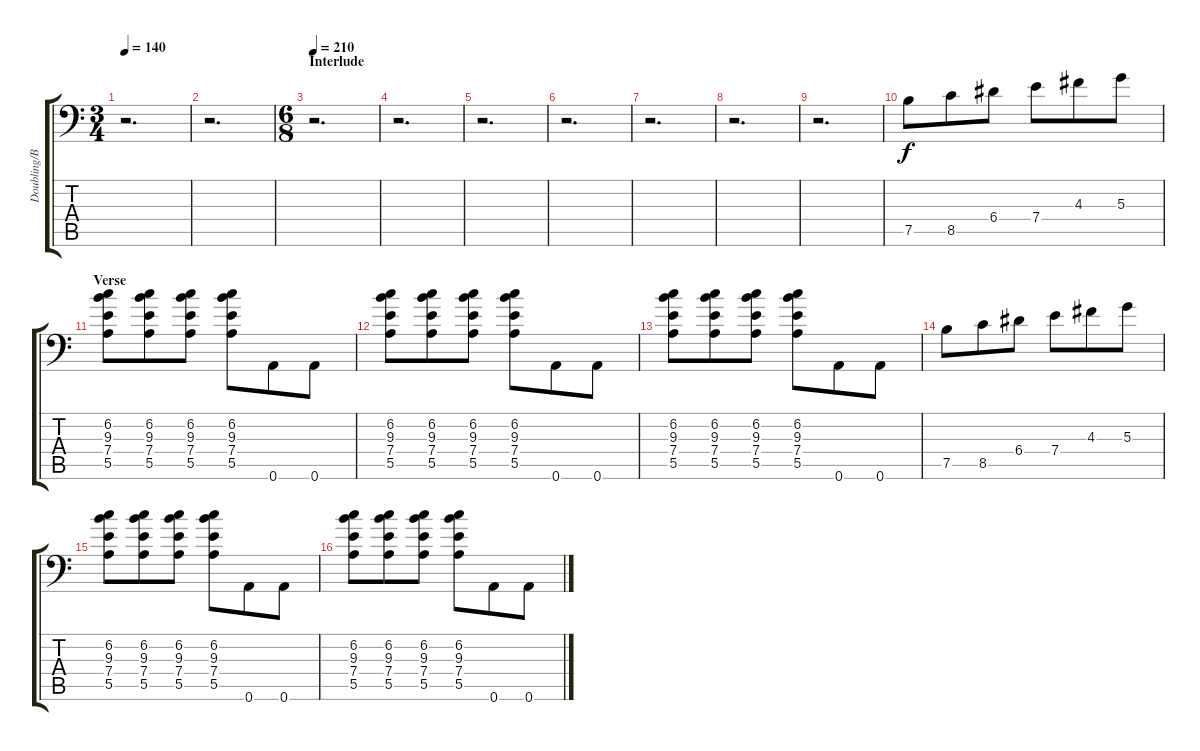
\track ("Doubling/Backup" "Doubling/B") {instrument electricguitarclean}
\staff {score tabs}
\tuning (B3 Gb3 D3 A2 E2 A1) {hide}
\ts (3 4)
\tempo 140
\clef f4
\ks c
r.2{d dy f} |
r.2{d} |
\ts (6 8)
\section ("" "Interlude")
\tempo 210
r.2{d} |
r.2{d} |
r.2{d} |
r.2{d} |
r.2{d} |
r.2{d} |
r.2{d} |
7.5.8 8.5.8 6.4.8 7.4.8 4.3.8 5.3.8 |
\section ("" "Verse")
(6.2 9.3 7.4 5.5).8 (6.2 9.3 7.4 5.5).8 (6.2 9.3 7.4 5.5).8 (6.2 9.3 7.4 5.5).8 0.6.8 0.6.8 |
(6.2 9.3 7.4 5.5).8 (6.2 9.3 7.4 5.5).8 (6.2 9.3 7.4 5.5).8 (6.2 9.3 7.4 5.5).8 0.6.8 0.6.8 |
(6.2 9.3 7.4 5.5).8 (6.2 9.3 7.4 5.5).8 (6.2 9.3 7.4 5.5).8 (6.2 9.3 7.4 5.5).8 0.6.8 0.6.8 |
7.5.8 8.5.8 6.4.8 7.4.8 4.3.8 5.3.8 |
(6.2 9.3 7.4 5.5).8 (6.2 9.3 7.4 5.5).8 (6.2 9.3 7.4 5.5).8 (6.2 9.3 7.4 5.5).8 0.6.8 0.6.8 |
(6.2 9.3 7.4 5.5).8 (6.2 9.3 7.4 5.5).8 (6.2 9.3 7.4 5.5).8 (6.2 9.3 7.4 5.5).8 0.6.8 0.6.8
